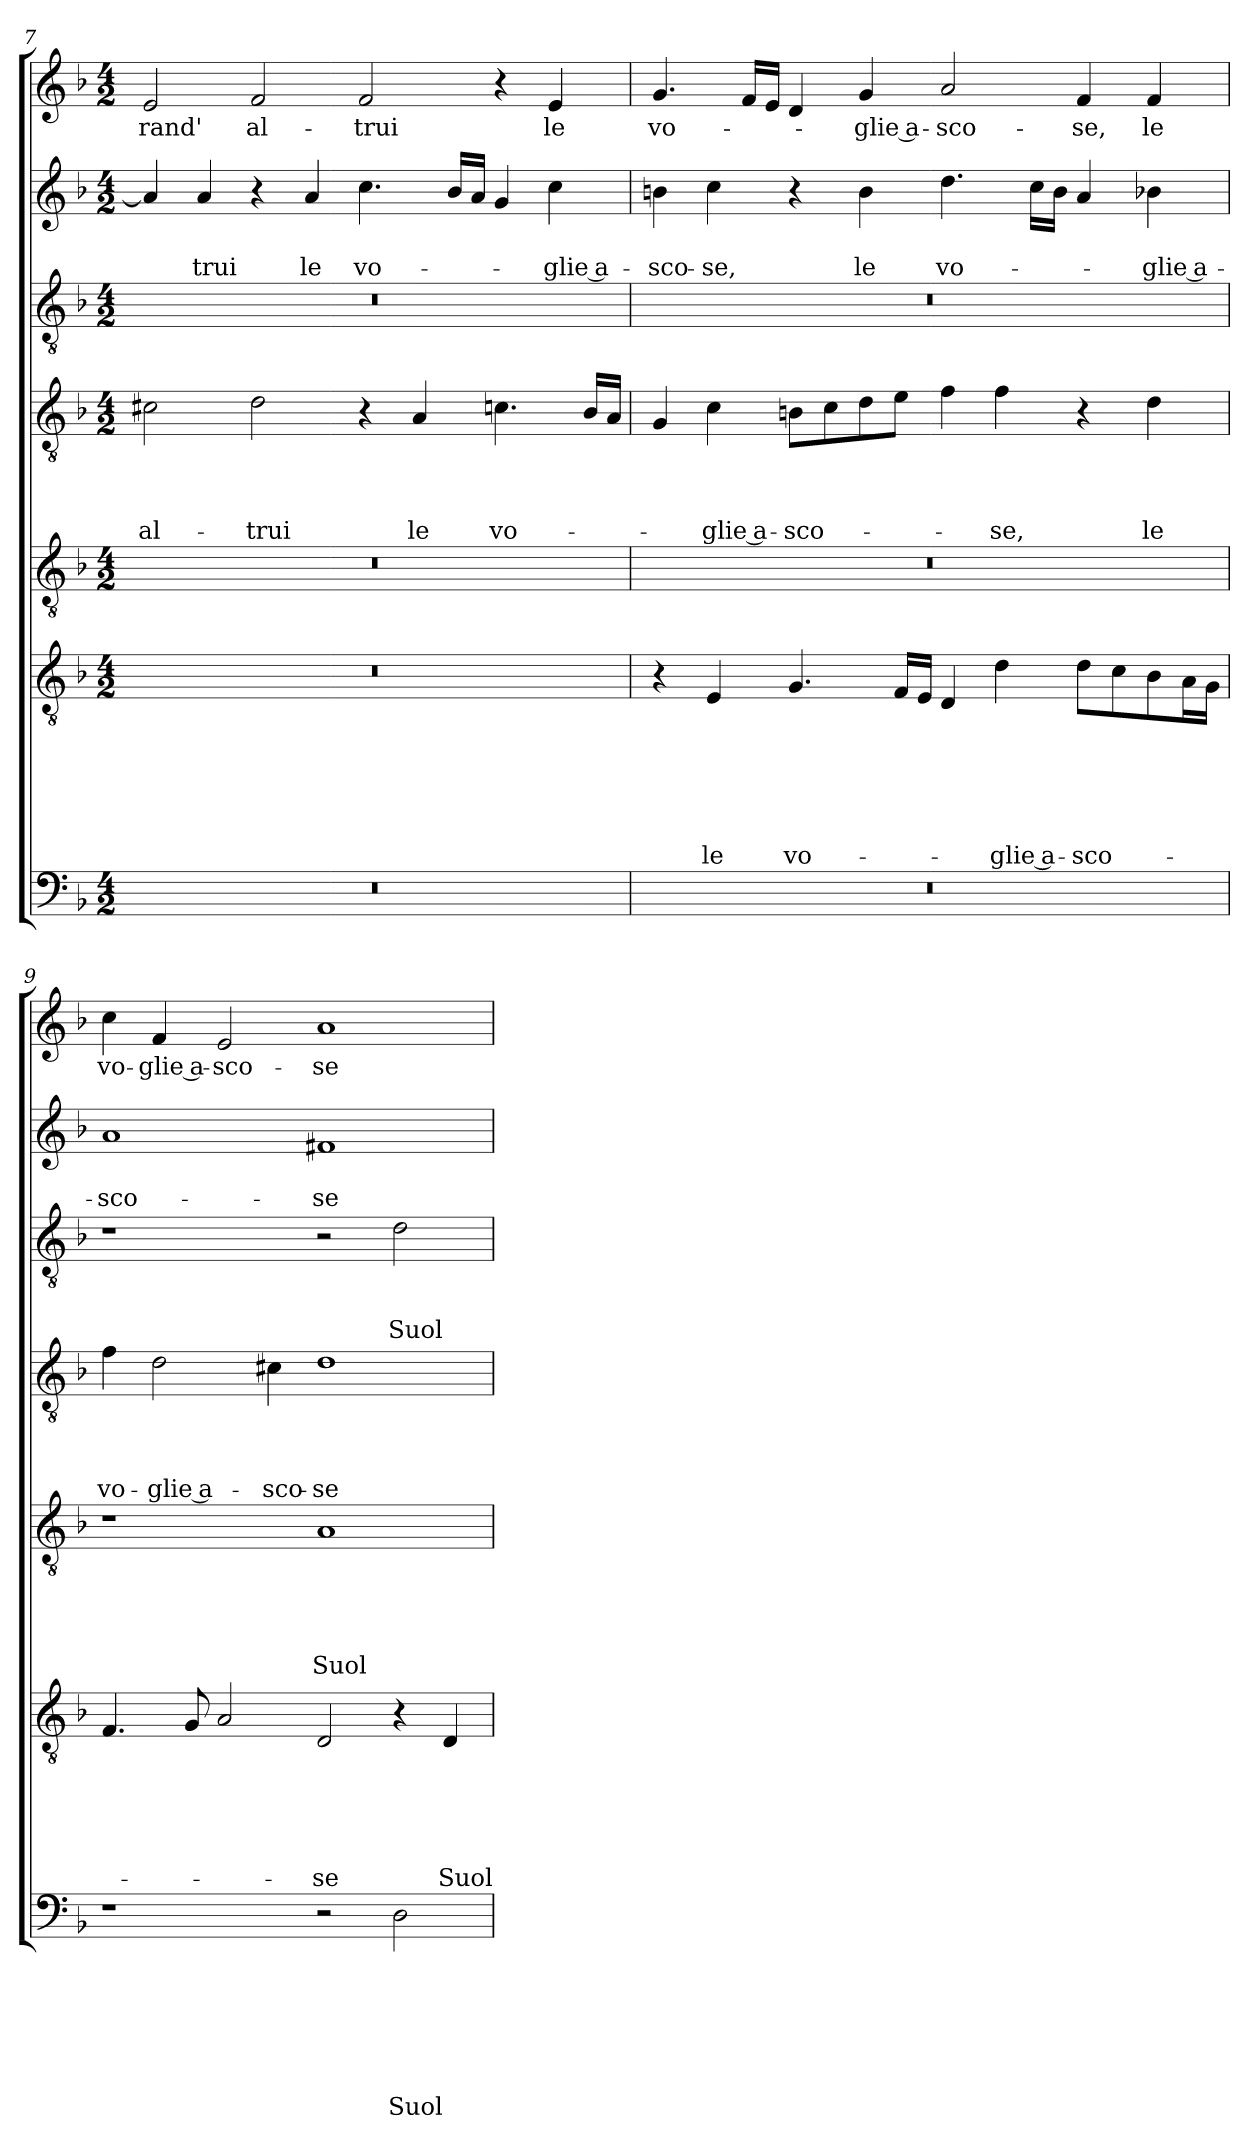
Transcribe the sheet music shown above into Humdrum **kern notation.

**kern	**text	**text	**text	**text	**text	**text	**text	**kern	**text	**text	**text	**text	**text	**text	**kern	**text	**text	**text	**text	**text	**kern	**text	**text	**text	**text	**kern	**text	**text	**text	**kern	**text	**text	**kern	**text
*part7	*part7	*part7	*part7	*part7	*part7	*part7	*part7	*part6	*part6	*part6	*part6	*part6	*part6	*part6	*part5	*part5	*part5	*part5	*part5	*part5	*part4	*part4	*part4	*part4	*part4	*part3	*part3	*part3	*part3	*part2	*part2	*part2	*part1	*part1
*staff7	*staff7	*staff7	*staff7	*staff7	*staff7	*staff7	*staff7	*staff6	*staff6	*staff6	*staff6	*staff6	*staff6	*staff6	*staff5	*staff5	*staff5	*staff5	*staff5	*staff5	*staff4	*staff4	*staff4	*staff4	*staff4	*staff3	*staff3	*staff3	*staff3	*staff2	*staff2	*staff2	*staff1	*staff1
*clefF4	*	*	*	*	*	*	*	*clefGv2	*	*	*	*	*	*	*clefGv2	*	*	*	*	*	*clefGv2	*	*	*	*	*clefGv2	*	*	*	*clefG2	*	*	*clefG2	*
*k[b-]	*	*	*	*	*	*	*	*k[b-]	*	*	*	*	*	*	*k[b-]	*	*	*	*	*	*k[b-]	*	*	*	*	*k[b-]	*	*	*	*k[b-]	*	*	*k[b-]	*
*d:	*	*	*	*	*	*	*	*d:	*	*	*	*	*	*	*d:	*	*	*	*	*	*d:	*	*	*	*	*d:	*	*	*	*d:	*	*	*d:	*
*M4/2	*	*	*	*	*	*	*	*M4/2	*	*	*	*	*	*	*M4/2	*	*	*	*	*	*M4/2	*	*	*	*	*M4/2	*	*	*	*M4/2	*	*	*M4/2	*
=7	=7	=7	=7	=7	=7	=7	=7	=7	=7	=7	=7	=7	=7	=7	=7	=7	=7	=7	=7	=7	=7	=7	=7	=7	=7	=7	=7	=7	=7	=7	=7	=7	=7	=7
!	!	!	!	!	!	!	!	!	!	!	!	!	!	!	!	!	!	!	!	!	!	!	!	!	!LO:LY:b	!	!	!	!	!	!	!	!	!LO:LY:b
0r	.	.	.	.	.	.	.	0r	.	.	.	.	.	.	0r	.	.	.	.	.	2c#X\	.	.	.	al-	0r	.	.	.	4a/]	.	.	2e/	-rand'
!	!	!	!	!	!	!	!	!	!	!	!	!	!	!	!	!	!	!	!	!	!	!	!	!	!	!	!	!	!	!	!	!LO:LY:b	!	!
.	.	.	.	.	.	.	.	.	.	.	.	.	.	.	.	.	.	.	.	.	.	.	.	.	.	.	.	.	.	4a/	.	-trui	.	.
!	!	!	!	!	!	!	!	!	!	!	!	!	!	!	!	!	!	!	!	!	!	!	!	!	!LO:LY:b	!	!	!	!	!	!	!	!	!LO:LY:b
.	.	.	.	.	.	.	.	.	.	.	.	.	.	.	.	.	.	.	.	.	2d\	.	.	.	-trui	.	.	.	.	4r	.	.	2f/	al-
!	!	!	!	!	!	!	!	!	!	!	!	!	!	!	!	!	!	!	!	!	!	!	!	!	!	!	!	!	!	!	!	!LO:LY:b	!	!
.	.	.	.	.	.	.	.	.	.	.	.	.	.	.	.	.	.	.	.	.	.	.	.	.	.	.	.	.	.	4a/	.	le	.	.
!	!	!	!	!	!	!	!	!	!	!	!	!	!	!	!	!	!	!	!	!	!	!	!	!	!	!	!	!	!	!	!	!LO:LY:b	!	!LO:LY:b
.	.	.	.	.	.	.	.	.	.	.	.	.	.	.	.	.	.	.	.	.	4r	.	.	.	.	.	.	.	.	4.cc\	.	vo-	2f/	-trui
!	!	!	!	!	!	!	!	!	!	!	!	!	!	!	!	!	!	!	!	!	!	!	!	!	!LO:LY:b	!	!	!	!	!	!	!	!	!
.	.	.	.	.	.	.	.	.	.	.	.	.	.	.	.	.	.	.	.	.	4A/	.	.	.	le	.	.	.	.	.	.	.	.	.
.	.	.	.	.	.	.	.	.	.	.	.	.	.	.	.	.	.	.	.	.	.	.	.	.	.	.	.	.	.	16b-/LL	.	.	.	.
.	.	.	.	.	.	.	.	.	.	.	.	.	.	.	.	.	.	.	.	.	.	.	.	.	.	.	.	.	.	16a/JJ	.	.	.	.
!	!	!	!	!	!	!	!	!	!	!	!	!	!	!	!	!	!	!	!	!	!	!	!	!	!LO:LY:b	!	!	!	!	!	!	!	!	!
.	.	.	.	.	.	.	.	.	.	.	.	.	.	.	.	.	.	.	.	.	4.cn\	.	.	.	vo-	.	.	.	.	4g/	.	.	4r	.
!	!	!	!	!	!	!	!	!	!	!	!	!	!	!	!	!	!	!	!	!	!	!	!	!	!	!	!	!	!	!	!	!LO:LY:b	!	!LO:LY:b
.	.	.	.	.	.	.	.	.	.	.	.	.	.	.	.	.	.	.	.	.	.	.	.	.	.	.	.	.	.	4cc\	.	-glie a-	4e/	le
.	.	.	.	.	.	.	.	.	.	.	.	.	.	.	.	.	.	.	.	.	16B-/LL	.	.	.	.	.	.	.	.	.	.	.	.	.
.	.	.	.	.	.	.	.	.	.	.	.	.	.	.	.	.	.	.	.	.	16A/JJ	.	.	.	.	.	.	.	.	.	.	.	.	.
!!LO:PB:g=z
=8	=8	=8	=8	=8	=8	=8	=8	=8	=8	=8	=8	=8	=8	=8	=8	=8	=8	=8	=8	=8	=8	=8	=8	=8	=8	=8	=8	=8	=8	=8	=8	=8	=8	=8
!	!	!	!	!	!	!	!	!	!	!	!	!	!	!	!	!	!	!	!	!	!	!	!	!	!	!	!	!	!	!	!	!LO:LY:b	!	!LO:LY:b
0r	.	.	.	.	.	.	.	4r	.	.	.	.	.	.	0r	.	.	.	.	.	4G/	.	.	.	.	0r	.	.	.	4bn\	.	-sco-	4.g/	vo-
!	!	!	!	!	!	!	!	!	!	!	!	!	!	!LO:LY:b	!	!	!	!	!	!	!	!	!	!	!LO:LY:b	!	!	!	!	!	!	!LO:LY:b	!	!
.	.	.	.	.	.	.	.	4E/	.	.	.	.	.	le	.	.	.	.	.	.	4c\	.	.	.	-glie a-	.	.	.	.	4cc\	.	-se,	.	.
.	.	.	.	.	.	.	.	.	.	.	.	.	.	.	.	.	.	.	.	.	.	.	.	.	.	.	.	.	.	.	.	.	16f/LL	.
.	.	.	.	.	.	.	.	.	.	.	.	.	.	.	.	.	.	.	.	.	.	.	.	.	.	.	.	.	.	.	.	.	16e/JJ	.
!	!	!	!	!	!	!	!	!	!	!	!	!	!	!LO:LY:b	!	!	!	!	!	!	!	!	!	!	!LO:LY:b	!	!	!	!	!	!	!	!	!
.	.	.	.	.	.	.	.	4.G/	.	.	.	.	.	vo-	.	.	.	.	.	.	8Bn\L	.	.	.	-sco-	.	.	.	.	4r	.	.	4d/	.
.	.	.	.	.	.	.	.	.	.	.	.	.	.	.	.	.	.	.	.	.	8c\	.	.	.	.	.	.	.	.	.	.	.	.	.
!	!	!	!	!	!	!	!	!	!	!	!	!	!	!	!	!	!	!	!	!	!	!	!	!	!	!	!	!	!	!	!	!LO:LY:b	!	!LO:LY:b
.	.	.	.	.	.	.	.	.	.	.	.	.	.	.	.	.	.	.	.	.	8d\	.	.	.	.	.	.	.	.	4b\	.	le	4g/	-glie a-
.	.	.	.	.	.	.	.	16F/LL	.	.	.	.	.	.	.	.	.	.	.	.	8e\J	.	.	.	.	.	.	.	.	.	.	.	.	.
.	.	.	.	.	.	.	.	16E/JJ	.	.	.	.	.	.	.	.	.	.	.	.	.	.	.	.	.	.	.	.	.	.	.	.	.	.
!	!	!	!	!	!	!	!	!	!	!	!	!	!	!	!	!	!	!	!	!	!	!	!	!	!	!	!	!	!	!	!	!LO:LY:b	!	!LO:LY:b
.	.	.	.	.	.	.	.	4D/	.	.	.	.	.	.	.	.	.	.	.	.	4f\	.	.	.	.	.	.	.	.	4.dd\	.	vo-	2a/	-sco-
!	!	!	!	!	!	!	!	!	!	!	!	!	!	!LO:LY:b	!	!	!	!	!	!	!	!	!	!	!LO:LY:b	!	!	!	!	!	!	!	!	!
.	.	.	.	.	.	.	.	4d\	.	.	.	.	.	-glie a-	.	.	.	.	.	.	4f\	.	.	.	-se,	.	.	.	.	.	.	.	.	.
.	.	.	.	.	.	.	.	.	.	.	.	.	.	.	.	.	.	.	.	.	.	.	.	.	.	.	.	.	.	16cc\LL	.	.	.	.
.	.	.	.	.	.	.	.	.	.	.	.	.	.	.	.	.	.	.	.	.	.	.	.	.	.	.	.	.	.	16b\JJ	.	.	.	.
!	!	!	!	!	!	!	!	!	!	!	!	!	!	!LO:LY:b	!	!	!	!	!	!	!	!	!	!	!	!	!	!	!	!	!	!	!	!LO:LY:b
.	.	.	.	.	.	.	.	8d\L	.	.	.	.	.	-sco-	.	.	.	.	.	.	4r	.	.	.	.	.	.	.	.	4a/	.	.	4f/	-se,
.	.	.	.	.	.	.	.	8c\	.	.	.	.	.	.	.	.	.	.	.	.	.	.	.	.	.	.	.	.	.	.	.	.	.	.
!	!	!	!	!	!	!	!	!	!	!	!	!	!	!	!	!	!	!	!	!	!	!	!	!	!LO:LY:b	!	!	!	!	!	!	!LO:LY:b	!	!LO:LY:b
.	.	.	.	.	.	.	.	8B-\	.	.	.	.	.	.	.	.	.	.	.	.	4d\	.	.	.	le	.	.	.	.	4b-X\	.	-glie a-	4f/	le
.	.	.	.	.	.	.	.	16A\L	.	.	.	.	.	.	.	.	.	.	.	.	.	.	.	.	.	.	.	.	.	.	.	.	.	.
.	.	.	.	.	.	.	.	16G\JJ	.	.	.	.	.	.	.	.	.	.	.	.	.	.	.	.	.	.	.	.	.	.	.	.	.	.
=9	=9	=9	=9	=9	=9	=9	=9	=9	=9	=9	=9	=9	=9	=9	=9	=9	=9	=9	=9	=9	=9	=9	=9	=9	=9	=9	=9	=9	=9	=9	=9	=9	=9	=9
!	!	!	!	!	!	!	!	!	!	!	!	!	!	!	!	!	!	!	!	!	!	!	!	!	!LO:LY:b	!	!	!	!	!	!	!LO:LY:b	!	!LO:LY:b
1r	.	.	.	.	.	.	.	4.F/	.	.	.	.	.	.	1r	.	.	.	.	.	4f\	.	.	.	vo-	1r	.	.	.	1a	.	-sco-	4cc\	vo-
!	!	!	!	!	!	!	!	!	!	!	!	!	!	!	!	!	!	!	!	!	!	!	!	!	!LO:LY:b	!	!	!	!	!	!	!	!	!LO:LY:b
.	.	.	.	.	.	.	.	.	.	.	.	.	.	.	.	.	.	.	.	.	2d\	.	.	.	-glie a-	.	.	.	.	.	.	.	4f/	-glie a-
.	.	.	.	.	.	.	.	8G/	.	.	.	.	.	.	.	.	.	.	.	.	.	.	.	.	.	.	.	.	.	.	.	.	.	.
!	!	!	!	!	!	!	!	!	!	!	!	!	!	!	!	!	!	!	!	!	!	!	!	!	!	!	!	!	!	!	!	!	!	!LO:LY:b
.	.	.	.	.	.	.	.	2A/	.	.	.	.	.	.	.	.	.	.	.	.	.	.	.	.	.	.	.	.	.	.	.	.	2e/	-sco-
!	!	!	!	!	!	!	!	!	!	!	!	!	!	!	!	!	!	!	!	!	!	!	!	!	!LO:LY:b	!	!	!	!	!	!	!	!	!
.	.	.	.	.	.	.	.	.	.	.	.	.	.	.	.	.	.	.	.	.	4c#X\	.	.	.	-sco-	.	.	.	.	.	.	.	.	.
!	!	!	!	!	!	!	!	!	!	!	!	!	!	!LO:LY:b	!	!	!	!	!	!LO:LY:b	!	!	!	!	!LO:LY:b	!	!	!	!	!	!	!LO:LY:b	!	!LO:LY:b
2r	.	.	.	.	.	.	.	2D/	.	.	.	.	.	-se	1A	.	.	.	.	Suol	1d	.	.	.	-se	2r	.	.	.	1f#X	.	-se	1a	-se
!	!	!	!	!	!	!	!LO:LY:b	!	!	!	!	!	!	!	!	!	!	!	!	!	!	!	!	!	!	!	!	!	!LO:LY:b	!	!	!	!	!
2D\	.	.	.	.	.	.	Suol	4r	.	.	.	.	.	.	.	.	.	.	.	.	.	.	.	.	.	2d\	.	.	Suol	.	.	.	.	.
!	!	!	!	!	!	!	!	!	!	!	!	!	!	!LO:LY:b	!	!	!	!	!	!	!	!	!	!	!	!	!	!	!	!	!	!	!	!
.	.	.	.	.	.	.	.	4D/	.	.	.	.	.	Suol	.	.	.	.	.	.	.	.	.	.	.	.	.	.	.	.	.	.	.	.
=	=	=	=	=	=	=	=	=	=	=	=	=	=	=	=	=	=	=	=	=	=	=	=	=	=	=	=	=	=	=	=	=	=	=
*-	*-	*-	*-	*-	*-	*-	*-	*-	*-	*-	*-	*-	*-	*-	*-	*-	*-	*-	*-	*-	*-	*-	*-	*-	*-	*-	*-	*-	*-	*-	*-	*-	*-	*-
